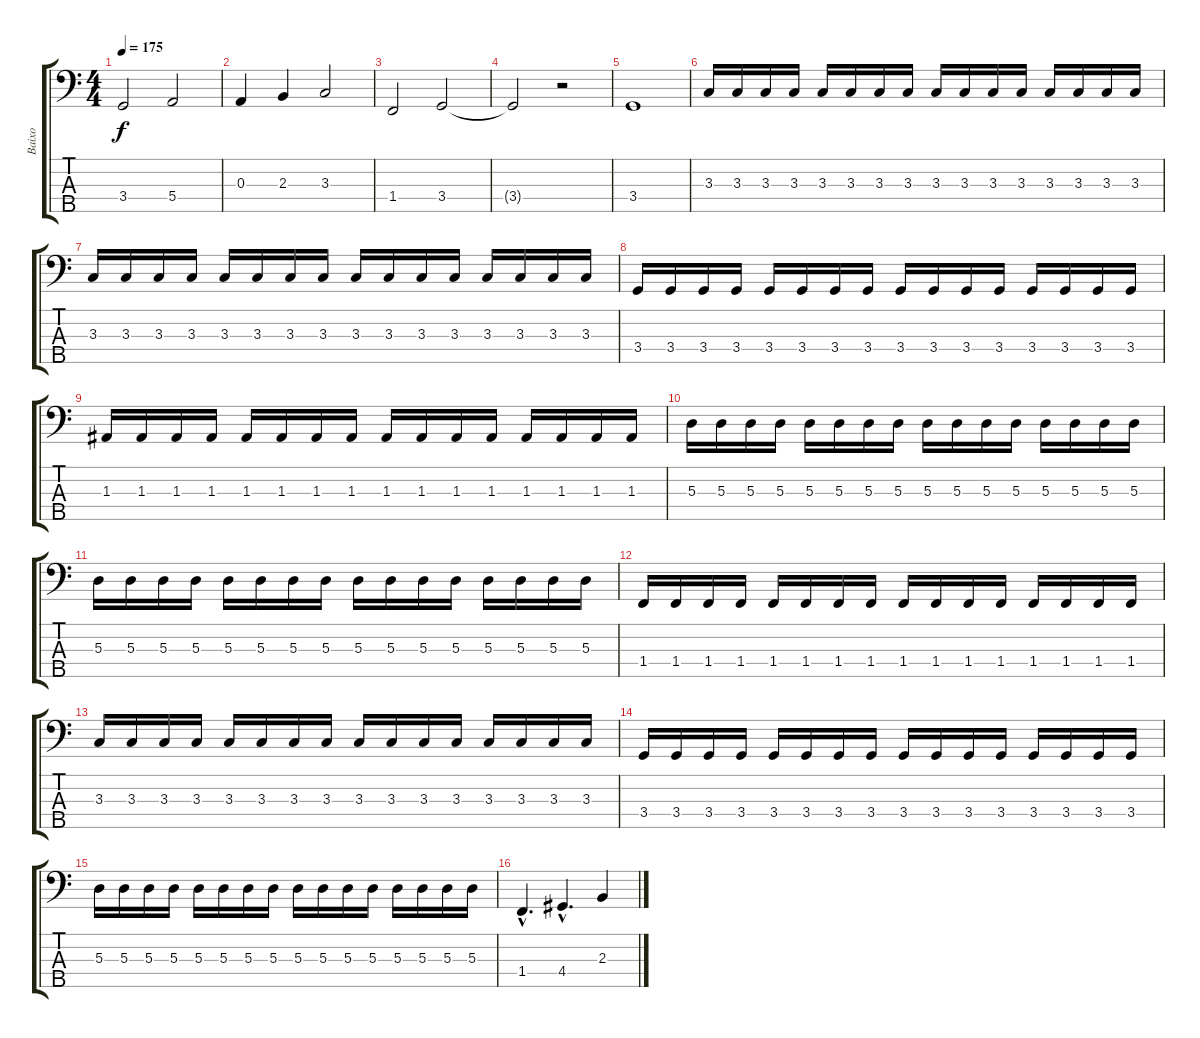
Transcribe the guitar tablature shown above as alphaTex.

\track ("Baixo" "Baixo") {instrument electricbassfinger}
\staff {score tabs}
\tuning (G2 D2 A1 E1 B0) {hide}
\ts (4 4)
\tempo 175
\clef f4
\ks c
3.4.2{dy f} 5.4.2 |
0.3.4 2.3.4 3.3.2 |
1.4.2 3.4.2 |
3.4{t}.2 r.2 |
3.4.1 |
3.3.16 3.3.16 3.3.16 3.3.16 3.3.16 3.3.16 3.3.16 3.3.16 3.3.16 3.3.16 3.3.16 3.3.16 3.3.16 3.3.16 3.3.16 3.3.16 |
3.3.16 3.3.16 3.3.16 3.3.16 3.3.16 3.3.16 3.3.16 3.3.16 3.3.16 3.3.16 3.3.16 3.3.16 3.3.16 3.3.16 3.3.16 3.3.16 |
3.4.16 3.4.16 3.4.16 3.4.16 3.4.16 3.4.16 3.4.16 3.4.16 3.4.16 3.4.16 3.4.16 3.4.16 3.4.16 3.4.16 3.4.16 3.4.16 |
1.3.16 1.3.16 1.3.16 1.3.16 1.3.16 1.3.16 1.3.16 1.3.16 1.3.16 1.3.16 1.3.16 1.3.16 1.3.16 1.3.16 1.3.16 1.3.16 |
5.3.16 5.3.16 5.3.16 5.3.16 5.3.16 5.3.16 5.3.16 5.3.16 5.3.16 5.3.16 5.3.16 5.3.16 5.3.16 5.3.16 5.3.16 5.3.16 |
5.3.16 5.3.16 5.3.16 5.3.16 5.3.16 5.3.16 5.3.16 5.3.16 5.3.16 5.3.16 5.3.16 5.3.16 5.3.16 5.3.16 5.3.16 5.3.16 |
1.4.16 1.4.16 1.4.16 1.4.16 1.4.16 1.4.16 1.4.16 1.4.16 1.4.16 1.4.16 1.4.16 1.4.16 1.4.16 1.4.16 1.4.16 1.4.16 |
3.3.16 3.3.16 3.3.16 3.3.16 3.3.16 3.3.16 3.3.16 3.3.16 3.3.16 3.3.16 3.3.16 3.3.16 3.3.16 3.3.16 3.3.16 3.3.16 |
3.4.16 3.4.16 3.4.16 3.4.16 3.4.16 3.4.16 3.4.16 3.4.16 3.4.16 3.4.16 3.4.16 3.4.16 3.4.16 3.4.16 3.4.16 3.4.16 |
5.3.16 5.3.16 5.3.16 5.3.16 5.3.16 5.3.16 5.3.16 5.3.16 5.3.16 5.3.16 5.3.16 5.3.16 5.3.16 5.3.16 5.3.16 5.3.16 |
1.4{hac}.4{d} 4.4{hac}.4{d} 2.3.4
